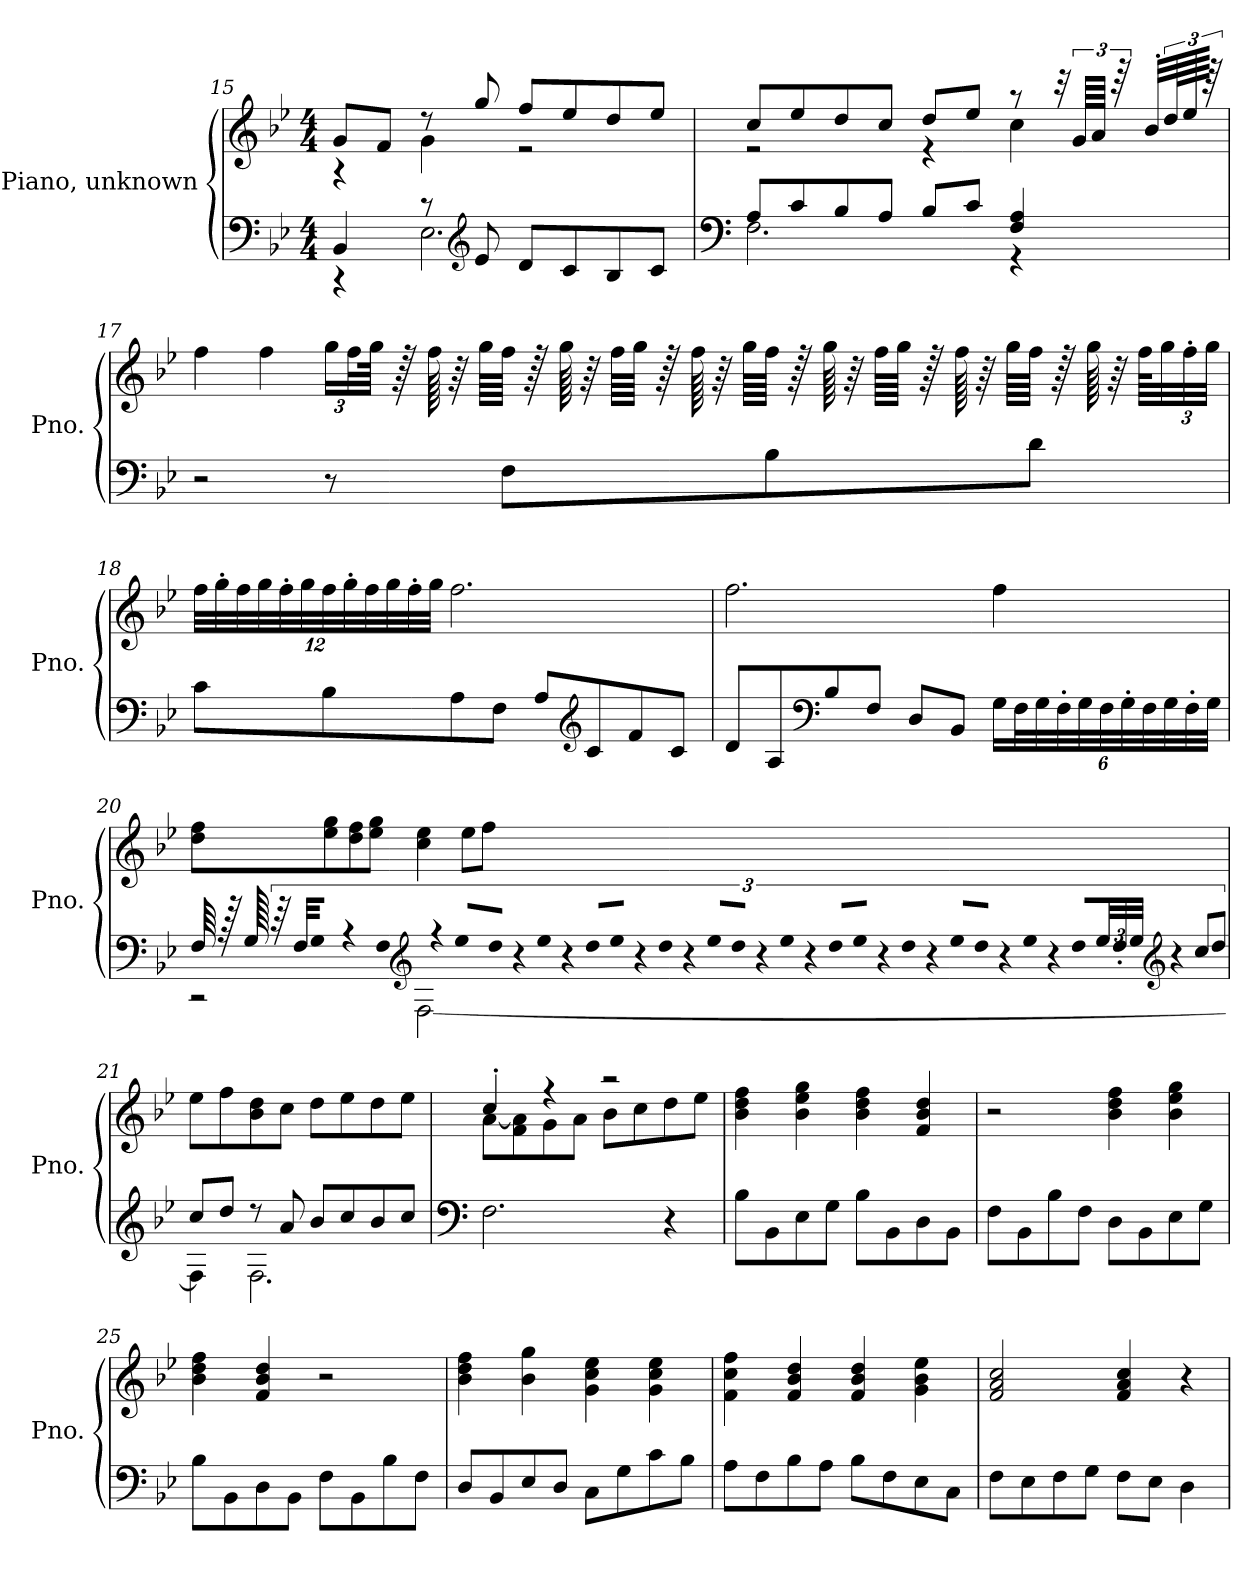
**kern	**kern
*part1	*part1
*staff2	*staff1
*I"Piano, unknown	*
*I'Pno.	*
*clefF4	*clefG2
*k[b-e-]	*k[b-e-]
*M4/4	*M4/4
=15	=15
*^	*^
4BB-/	4r	8g/L	4r
.	.	8f/J	.
8r	2.E-\	8r	4g\
*clefG2	*	*	*
8e-/	.	8gg/	.
8d/L	.	8ff/L	2r
8c/	.	8ee-/	.
8B-/	.	8dd/	.
8c/J	.	8ee-/J	.
!!LO:LB:g=z	!!
=16	=16	=16	=16
*clefF4	*	*	*
8A/L	2.F\	8cc/L	2r
8c/	.	8ee-/	.
8B-/	.	8dd/	.
8A/J	.	8cc/J	.
8B-/L	.	8dd/L	4r
8c/J	.	8ee-/J	.
4F/ 4A/	4r	8r	4cc\
.	.	32r	.
.	.	96g/LLLL	.
.	.	96a/JJJJ	.
.	.	96r	.
.	.	32b-'/LLL	.
.	.	96dd/L	.
.	.	96ee-/JJJJ	.
.	.	96r	.
*v	*v	*	*
*	*v	*v
!!LO:LB:g=z
=17	=17
2r	4ff\
.	4ff\
*	*Xbrackettup
8r	24gg\LL
.	48ff\L
.	64gg\JJJk
.	128r
.	128ff\
.	64r
.	64gg\LLLL
8F\L	64ff\JJJJ
.	128r
.	128gg\
.	64r
.	64ff\LLLL
.	64gg\JJJJ
.	128r
.	128ff\
.	64r
.	64gg\LLLL
8B-\	64ff\JJJJ
.	128r
.	128gg\
.	64r
.	64ff\LLLL
.	64gg\JJJJ
.	128r
.	128ff\
.	64r
.	64gg\LLLL
8d\J	64ff\JJJJ
.	128r
.	128gg\
.	64r
.	64ff\KLLL
.	48gg\
.	48ff'\
.	48gg\JJJ
!!LO:LB:g=z
=18	=18
8c\L	48ff\LLL
.	48gg'\
.	48ff\
.	48gg\
.	48ff'\
.	48gg\
8B-\	48ff\
.	48gg'\
.	48ff\
.	48gg\
.	48ff'\
.	48gg\JJJ
8A\	2.ff\
8F\J	.
8A/L	.
*clefG2	*
8c/	.
8f/	.
8c/J	.
=19	=19
8d/L	2.ff\
8A/	.
*clefF4	*
8B-/	.
8F/J	.
8D/L	.
8BB-/J	.
*Xbrackettup	*
24G\LL	4ff\
48F\L	.
48G\	.
48F'\	.
48G\	.
48F\	.
48G'\	.
48F\	.
48G\	.
48F'\	.
48G\JJJ	.
!!LO:PB:g=z
=20	=20
*^	*
64F/	2r	8dd\ 8ff\L
128r	.	.
128G/	.	.
*brackettup	*	*
96r	.	.
48F/LLL	.	.
64G/JJJk	.	.
128r	.	.
128F/	.	.
64r	.	.
64G/LLLL	.	.
64F/JJJJ	.	8ee-\ 8gg\
128r	.	.
128G/	.	.
64r	.	.
64F/LLLL	.	.
64G/JJJJ	.	.
128r	.	.
128F/	.	.
64r	.	.
64G/LLLL	.	.
64F/JJJJ	.	8dd\ 8ff\
128r	.	.
128G/	.	.
64r	.	.
64F/LLLL	.	.
64G/JJJJ	.	.
128r	.	.
128F/	.	.
64r	.	.
64G/LLLL	.	.
64F/JJJJ	.	8ee-\ 8gg\J
128r	.	.
128G/	.	.
64r	.	.
64F/KLLL	.	.
*Xbrackettup	*	*
48G/	.	.
48F'/	.	.
48G/JJJ	.	.
*clefG2	*	*
4r	[2F\	4cc\ 4ee-\
8cc/L	.	8ee-\L
8dd/J	.	8ff\J
!!LO:LB:g=z
=21	=21	=21
8cc/L	4F\]	8ee-\L
8dd/J	.	8ff\
8r	2.F\	8b-\ 8dd\
8a/	.	8cc\J
8b-/L	.	8dd\L
8cc/	.	8ee-\
8b-/	.	8dd\
8cc/J	.	8ee-\J
*v	*v	*
=22	=22
*clefF4	*
*	*^
2.F\	4cc'/	[8a\L
.	.	8f\ 8a\]
.	4r	8g\
.	.	8a\J
.	2r	8b-\L
.	.	8cc\
4r	.	8dd\
.	.	8ee-\J
*	*v	*v
=23	=23
8B-\L	4b-\ 4dd\ 4ff\
8BB-\	.
8E-\	4b-\ 4ee-\ 4gg\
8G\J	.
8B-\L	4b-\ 4dd\ 4ff\
8BB-\	.
8D\	4f/ 4b-/ 4dd/
8BB-\J	.
=24	=24
8F\L	2r
8BB-\	.
8B-\	.
8F\J	.
8D\L	4b-\ 4dd\ 4ff\
8BB-\	.
8E-\	4b-\ 4ee-\ 4gg\
8G\J	.
!!LO:LB:g=z
=25	=25
8B-\L	4b-\ 4dd\ 4ff\
8BB-\	.
8D\	4f/ 4b-/ 4dd/
8BB-\J	.
8F\L	2r
8BB-\	.
8B-\	.
8F\J	.
=26	=26
8D/L	4b-\ 4dd\ 4ff\
8BB-/	.
8E-/	4b-\ 4gg\
8D/J	.
8C\L	4g\ 4cc\ 4ee-\
8G\	.
8c\	4g\ 4cc\ 4ee-\
8B-\J	.
=27	=27
8A\L	4f\ 4cc\ 4ff\
8F\	.
8B-\	4f/ 4b-/ 4dd/
8A\J	.
8B-\L	4f/ 4b-/ 4dd/
8F\	.
8E-\	4g\ 4b-\ 4ee-\
8C\J	.
=28	=28
8F\L	2f/ 2a/ 2cc/
8E-\	.
8F\	.
8G\J	.
8F\L	4f/ 4a/ 4cc/
8E-\J	.
4D\	4r
=	=
*-	*-
